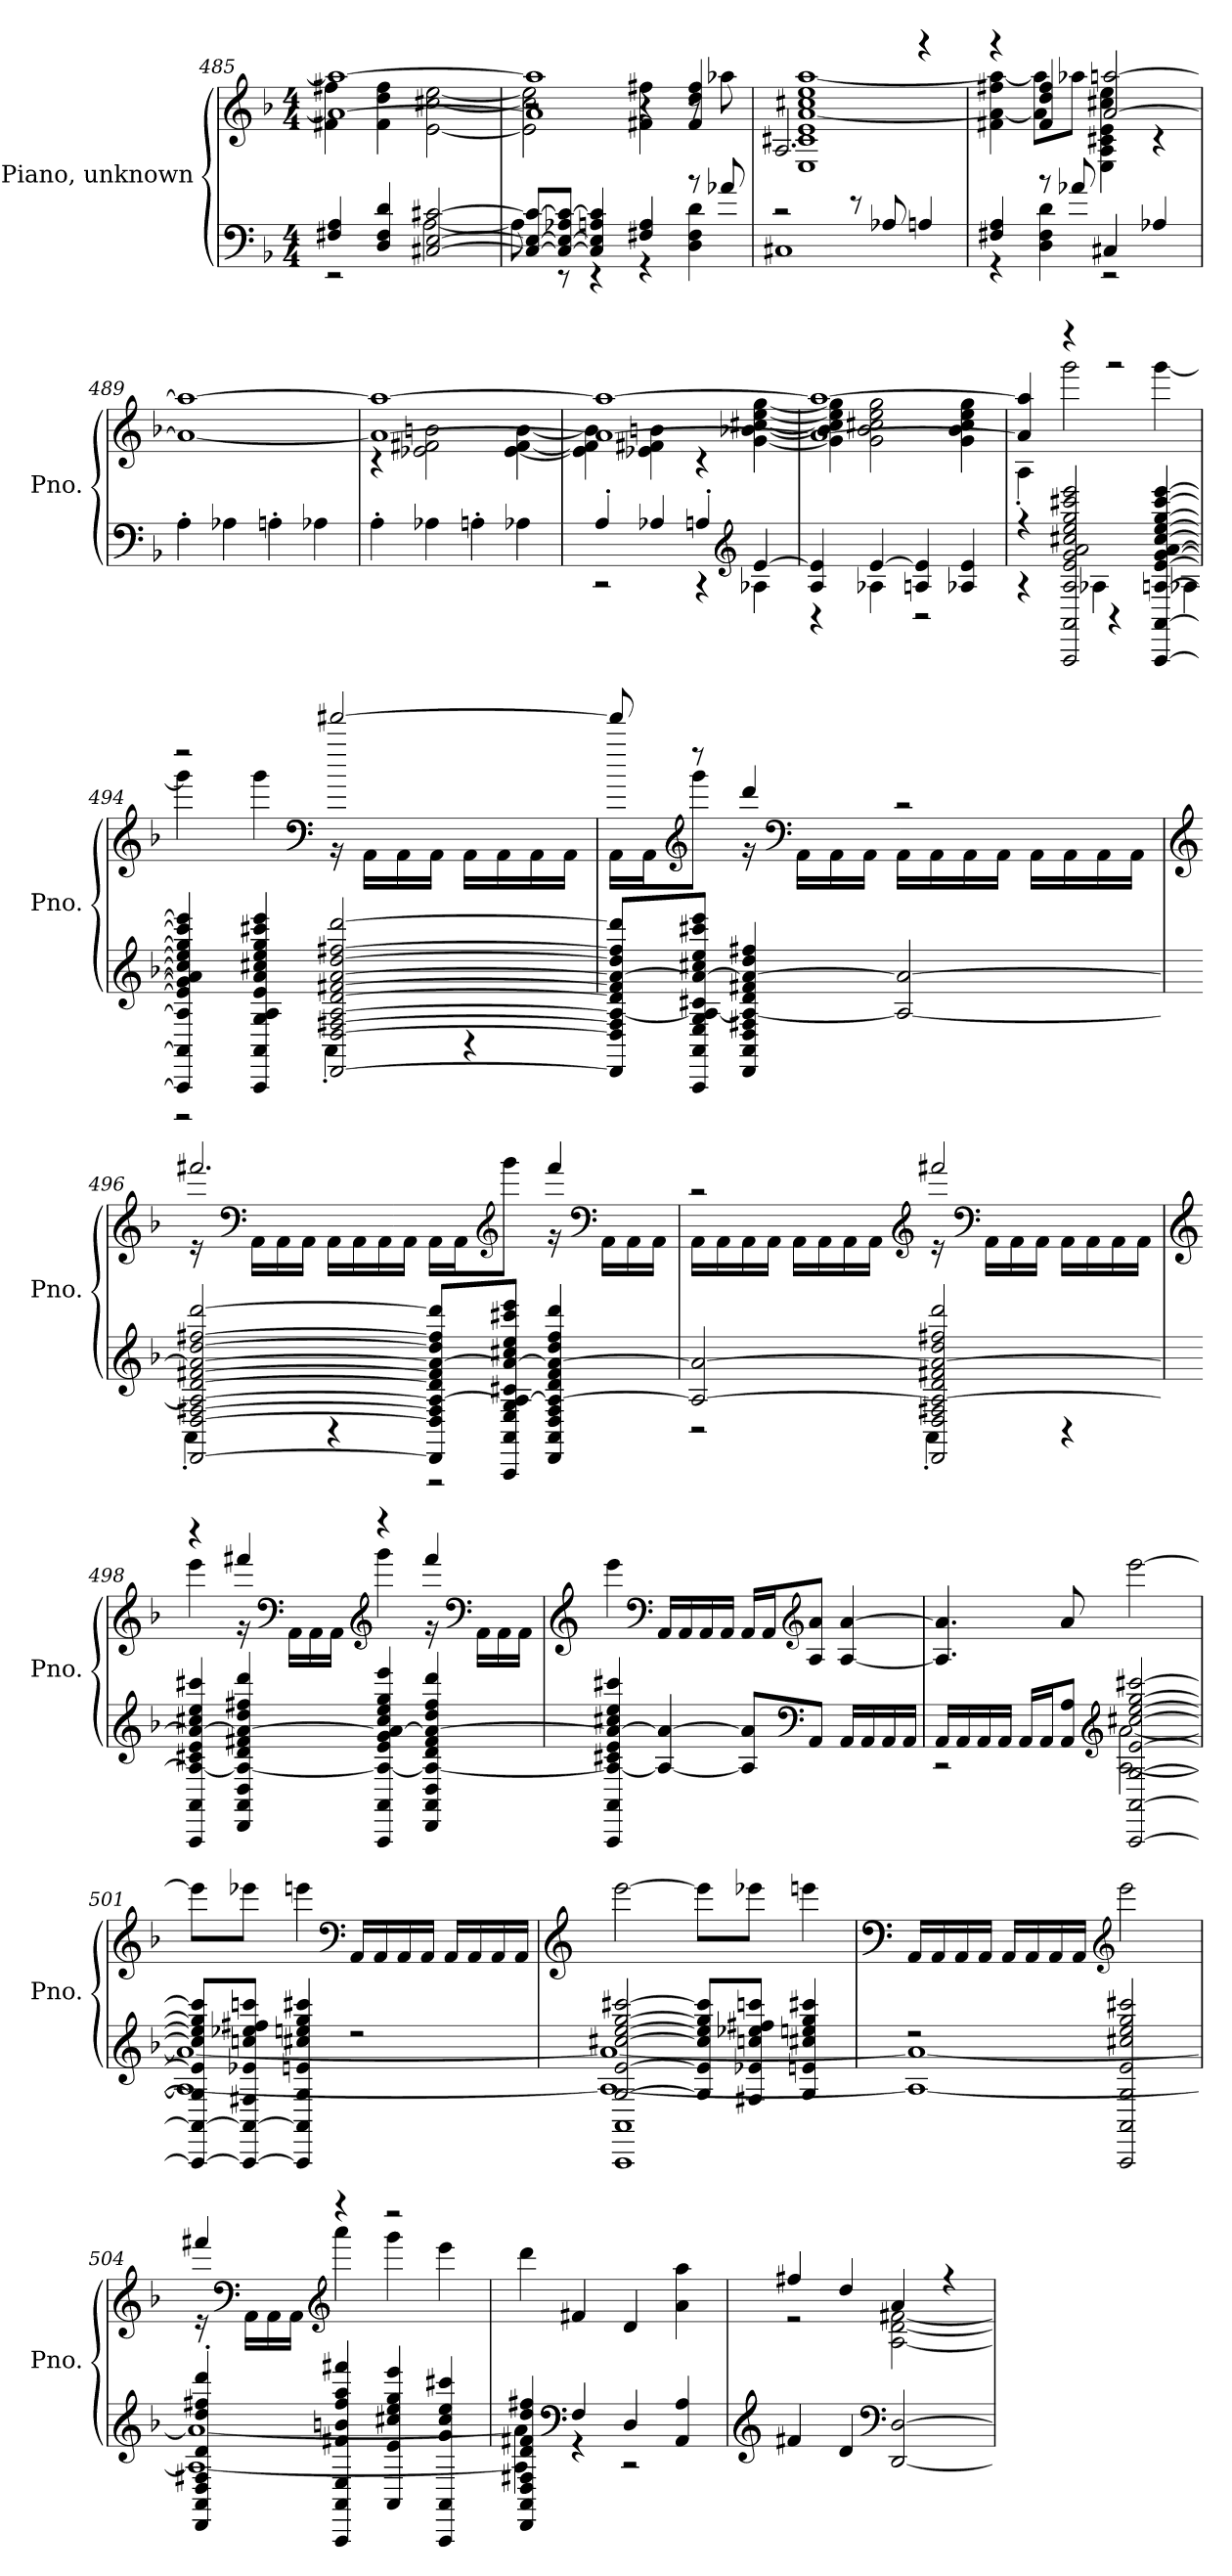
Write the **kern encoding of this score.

**kern	**kern
*part1	*part1
*staff2	*staff1
*I"Piano, unknown	*
*I'Pno.	*
*clefF4	*clefG2
*k[b-]	*k[b-]
*M4/4	*M4/4
=485	=485
*^	*^
4F#X/ 4A/	2r	1a_ 1aa_	4f#X\ 4ff#X\
4D/ 4F#/ 4d/	.	.	4f#\ 4dd\ 4ff#\
[2C#X/ [2E/ [2c#X/	[2A\	.	[2e\ [2cc#X\ [2ee\
=486	=486	=486	=486
*	*	*	*^
8C#/_ 8E/_ 8c#/_L	8A\]	1a] 1aa]	2e\] 2cc#\] 2ee\]	2r
8C#/_ 8E/_ 8A-X/ 8c#/_J	8r	.	.	.
4C#/] 4E/] 4An/ 4c#/]	4r	.	.	.
4F#X/ 4A/	4r	.	4f#X\ 4ff#X\	4r
8r	4D\ 4F#\ 4d\	.	8r	4f#/ 4dd/ 4ff#/
8a-X/	.	.	8aa-X\	.
*	*	*	*v	*v
=487	=487	=487	=487
2r	1C#X	2.A/	1E 1c#X 1e [1a 1cc#X 1ee [1aa
8r	.	.	.
8A-X/	.	.	.
4An/	.	4r	.
=488	=488	=488	=488
4F#X/ 4A/	4r	4r	4f#X\ 4a\_ 4ff#X\ 4aa\_
8r	4D\ 4F#\ 4d\	4f#/ 4dd/ 4ff#/	8a\] 8aa\]L
8a-X/	.	.	8aa-X\J
4C#X/	2r	[2a/ [2aan/	4E\ 4A\ 4c#X\ 4e\ 4cc#X\ 4ee\
4A-X/	.	.	4r
*v	*v	*	*
*	*v	*v
!!LO:LB:g=z
=489	=489
4A'\	1a_ 1aa_
4A-X\	.
4An'\	.
4A-X\	.
=490	=490
*	*^
4A'\	1a_ 1aa_	4r
4A-X\	.	2e-X\ 2f#X\ 2bn\
4An'\	.	.
4A-X\	.	[4e-\ [4f#\ [4b\
=491	=491	=491
*^	*	*
4A'/	2r	1a_ 1aa_	4e-\] 4f#\] 4b\]
4A-X/	.	.	4e-X\ 4f#X\ 4bn\
4An'/	4r	.	4r
*clefG2	*	*	*
[4e/	4A-X\	.	[4g\ [4b-X\ [4cc#X\ [4ee\ [4gg\
=492	=492	=492	=492
4A/ 4e/]	4r	1a_ 1aa_	4g\] 4b-\] 4cc#\] 4ee\] 4gg\]
[4e/	4A-X\	.	2g\ 2b-\ 2cc#X\ 2ee\ 2gg\
4An/ 4e/]	2r	.	.
4A-X/ 4e/	.	.	4g\ 4b-\ 4cc#\ 4ee\ 4gg\
!!LO:PB:g=z	!!
=493	=493	=493	=493
4r	4r	4a/] 4aa/]	4A'\
2AAA/ 2AA/ 2A/ 2e/ 2g/ 2a/ 2cc#X/ 2ee/ 2gg/ 2ccc#X/ 2eee/	4A-X\	4r	2ggg\
.	4r	2r	.
[4AAA/ [4AA/ [4An/ [4e/ [4g/ [4a/ [4cc#/ [4ee/ [4gg/ [4ccc#/ [4eee/	4A-X\	.	[4ggg\
=494	=494	=494	=494
4AAA/] 4AA/] 4A/] 4e/] 4g/] 4a/] 4cc#/] 4ee/] 4gg/] 4ccc#/] 4eee/]	2r	2r	4ggg\]
4AAA/ 4AA/ 4G/ 4A/ 4e/ 4a/ 4cc#X/ 4ee/ 4gg/ 4ccc#X/ 4eee/	.	.	4ggg\
*	*	*clefF4	*
[2DD/ [2D/ [2F#X/ [2A/ [2d/ [2f#X/ [2a/ [2dd/ [2ff#X/ [2ddd/	4AA'\	[2fff#X/	16r
.	.	.	16AA\LL
.	.	.	16AA\
.	.	.	16AA\JJ
.	4r	.	16AA\LL
.	.	.	16AA\
.	.	.	16AA\
.	.	.	16AA\JJ
*v	*v	*	*
=495	=495	=495
8DD/] 8D/] 8F#/] 8A/_ 8d/] 8f#/] 8a/_ 8dd/] 8ff#/] 8ddd/]L	8fff#/]	16AA\LL
.	.	16AA\J
*	*clefG2	*
8AAA/ 8AA/ 8E/ 8G/ 8A/_ 8c#X/ 8a/_ 8cc#X/ 8ee/ 8ccc#X/ 8eee/J	8r	8ggg\J
4DD/ 4AA/ 4D/ 4F#X/ 4A/_ 4d/ 4f#X/ 4a/_ 4dd/ 4ff#X/	4ddd/	16r
*	*clefF4	*
.	.	16AA\LL
.	.	16AA\
.	.	16AA\JJ
2A/_ 2a/_	2r	16AA\LL
.	.	16AA\
.	.	16AA\
.	.	16AA\JJ
.	.	16AA\LL
.	.	16AA\
.	.	16AA\
.	.	16AA\JJ
!!LO:LB:g=z	!!
=496	=496	=496
*	*clefG2	*
*^	*	*
[2DD/ [2D/ [2F#X/ 2A/_ [2d/ [2f#X/ 2a/_ [2dd/ [2ff#X/ [2ddd/	4AA'\	2.fff#X/	16r
*	*	*clefF4	*
.	.	.	16AA\LL
.	.	.	16AA\
.	.	.	16AA\JJ
.	4r	.	16AA\LL
.	.	.	16AA\
.	.	.	16AA\
.	.	.	16AA\JJ
8DD/] 8D/] 8F#/] 8A/_ 8d/] 8f#/] 8a/_ 8dd/] 8ff#/] 8ddd/]L	2r	.	16AA\LL
.	.	.	16AA\J
*	*	*clefG2	*
8AAA/ 8AA/ 8E/ 8G/ 8A/_ 8c#X/ 8a/_ 8cc#X/ 8ee/ 8ccc#X/ 8eee/J	.	.	8ggg\J
4DD/ 4AA/ 4D/ 4F#/ 4A/_ 4d/ 4f#/ 4a/_ 4dd/ 4ff#/ 4ddd/	.	4fff#/	16r
*	*	*clefF4	*
.	.	.	16AA\LL
.	.	.	16AA\
.	.	.	16AA\JJ
=497	=497	=497	=497
2A/_ 2a/_	2r	2r	16AA\LL
.	.	.	16AA\
.	.	.	16AA\
.	.	.	16AA\JJ
.	.	.	16AA\LL
.	.	.	16AA\
.	.	.	16AA\
.	.	.	16AA\JJ
*	*	*clefG2	*
2DD/ 2D/ 2F#X/ 2A/_ 2d/ 2f#X/ 2a/_ 2dd/ 2ff#X/ 2ddd/	4AA'\	2fff#X/	16r
*	*	*clefF4	*
.	.	.	16AA\LL
.	.	.	16AA\
.	.	.	16AA\JJ
.	4r	.	16AA\LL
.	.	.	16AA\
.	.	.	16AA\
.	.	.	16AA\JJ
*v	*v	*	*
!!LO:LB:g=z	!!
=498	=498	=498
*	*clefG2	*
4AAA/ 4AA/ 4A/_ 4c#X/ 4e/ 4a/_ 4cc#X/ 4ee/ 4ccc#X/	4r	4eee\
4DD/ 4AA/ 4D/ 4A/_ 4d/ 4f#X/ 4a/_ 4dd/ 4ff#X/ 4ddd/	4fff#X/	16r
*	*clefF4	*
.	.	16AA\LL
.	.	16AA\
.	.	16AA\JJ
*	*clefG2	*
4AAA/ 4AA/ 4A/_ 4e/ 4g/ 4a/_ 4cc#/ 4ee/ 4gg/ 4eee/	4r	4ggg\
4DD/ 4AA/ 4D/ 4A/_ 4d/ 4f#/ 4a/_ 4dd/ 4ff#/ 4ddd/	4fff#/	16r
*	*clefF4	*
.	.	16AA\LL
.	.	16AA\
.	.	16AA\JJ
*	*v	*v
=499	=499
*	*clefG2
4AAA/ 4AA/ 4A/_ 4c#X/ 4e/ 4a/_ 4cc#X/ 4ee/ 4ccc#X/	4eee\
*	*clefF4
4A/_ 4a/_	16AA/LL
.	16AA/
.	16AA/
.	16AA/JJ
8A/] 8a/]L	16AA/LL
.	16AA/J
*clefF4	*clefG2
8AA/J	8A/ 8a/J
16AA/LL	[4A/ [4a/
16AA/	.
16AA/	.
16AA/JJ	.
!!LO:LB:g=z
=500	=500
*^	*
16AA/LL	2r	4.A/] 4.a/]
16AA/	.	.
16AA/	.	.
16AA/JJ	.	.
16AA/LL	.	.
16AA/J	.	.
8AA/ 8A/J	.	8a/
*clefG2	*	*
[2AAA/ [2AA/ [2G/ [2e/ [2cc#X/ [2ee/ [2gg/ [2ccc#X/	[2A\ [2a\	[2eee\
=501	=501	=501
8AAA/_ 8AA/_ 8G/] 8e/] 8cc#/] 8ee/] 8gg/] 8ccc#/]L	1A_ 1a_	8eee\L]
8AAA/_ 8AA/_ 8F#X/ 8e-X/ 8ccn/ 8ee-X/ 8ff#X/ 8cccn/J	.	8eee-X\J
4AAA/] 4AA/] 4G/ 4en/ 4cc#X/ 4een/ 4gg/ 4ccc#X/	.	4eeen\
*	*	*clefF4
2r	.	16AA/LL
.	.	16AA/
.	.	16AA/
.	.	16AA/JJ
.	.	16AA/LL
.	.	16AA/
.	.	16AA/
.	.	16AA/JJ
*v	*v	*
=502	=502
*	*clefG2
*^	*
*	*^	*
[2G/ [2e/ [2cc#X/ [2ee/ [2gg/ [2ccc#X/	1A_ 1a_	1AAA 1AA	[2eee\
8G/] 8e/] 8cc#/] 8ee/] 8gg/] 8ccc#/]L	.	.	8eee\L]
8F#X/ 8e-X/ 8ccn/ 8ee-X/ 8ff#X/ 8cccn/J	.	.	8eee-X\J
4G/ 4en/ 4cc#X/ 4een/ 4gg/ 4ccc#X/	.	.	4eeen\
*v	*v	*v	*
!!LO:LB:g=z
=503	=503
*	*clefF4
*^	*
2r	1A_ 1a_	16AA/LL
.	.	16AA/
.	.	16AA/
.	.	16AA/JJ
.	.	16AA/LL
.	.	16AA/
.	.	16AA/
.	.	16AA/JJ
*	*	*clefG2
2AAA/ 2AA/ 2G/ 2e/ 2cc#X/ 2ee/ 2gg/ 2ccc#X/	.	2eee\
=504	=504	=504
*	*	*^
4DD/' 4AA/' 4D/' 4F#X/' 4d/' 4dd/' 4ff#X/' 4ddd/'	1A_ 1a_	4fff#X/	16r
*	*	*clefF4	*
.	.	.	16AA\LL
.	.	.	16AA\
.	.	.	16AA\JJ
*	*	*clefG2	*
4AAA/ 4AA/ 4E/ 4f#X/ 4bn/ 4ff#/ 4aa/ 4fff#X/	.	4r	4aaa\
4AA/ 4e/ 4cc#X/ 4ee/ 4gg/ 4eee/	.	2r	4ggg\
4AAA/ 4AA/ 4g/ 4cc#/ 4ee/ 4ccc#X/	.	.	4eee\
*	*	*v	*v
=505	=505	=505
4DD/ 4AA/ 4D/ 4F#X/ 4d/ 4f#X/ 4dd/ 4ff#X/	4A\] 4a\]	4ddd\
*clefF4	*	*
4F#/	4r	4f#X/
4D/	2r	4d/
4AA/ 4A/	.	4a\ 4aa\
*v	*v	*
=506	=506
*clefG2	*
*	*^
4f#X/	4ff#X/	2r
4d/	4dd/	.
*clefF4	*	*
[2DD/ [2D/	4a/	[2A\ [2d\ [2f#X\
.	4r	.
*	*v	*v
=	=
*-	*-
